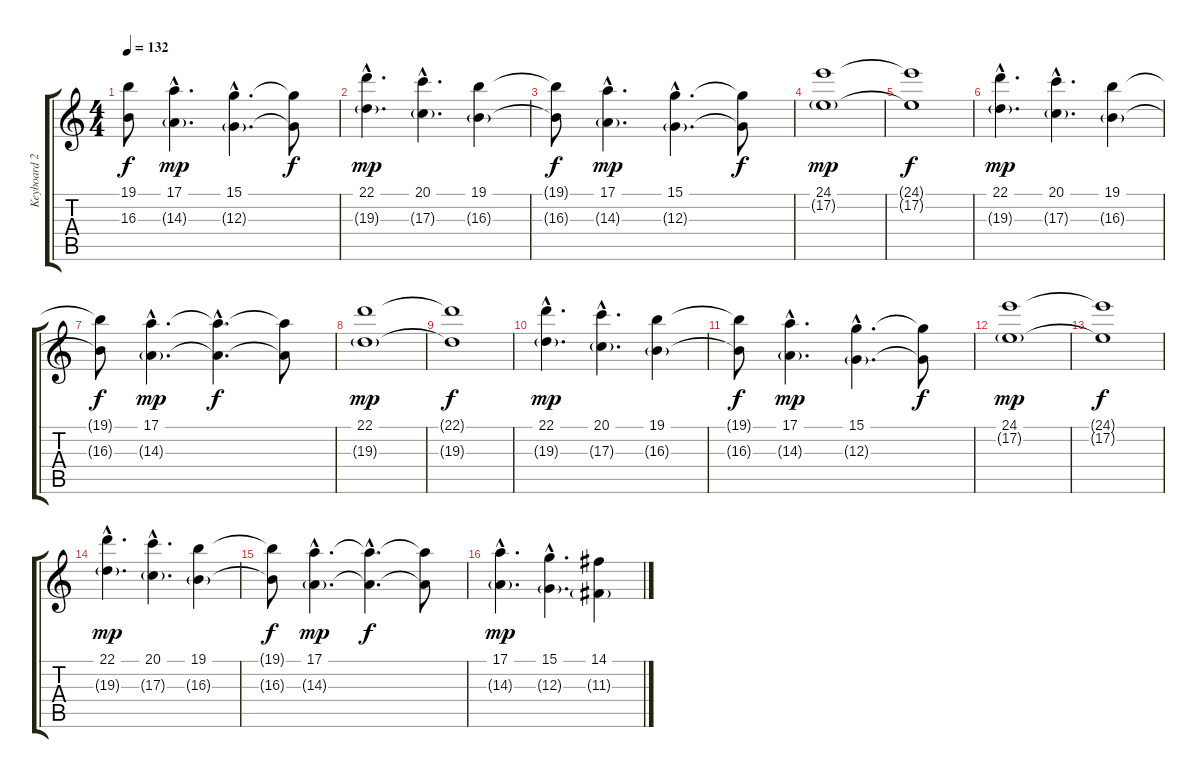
\track ("Keyboard 2" "Keyboard 2") {instrument stringensemble2}
\staff {score tabs}
\tuning (E4 B3 G3 D3 A2 E2) {hide}
\ts (4 4)
\tempo 132
\clef g2
\ks c
(19.1{t} 16.3{t}).8{dy f} (17.1{hac} 14.3{g hac}).4{d dy mp} (15.1{hac} 12.3{g hac}).4{d} (15.1{t} 12.3{t}).8{dy f} |
(22.1{hac} 19.3{g hac}).4{d dy mp} (20.1{hac} 17.3{g hac}).4{d} (19.1 16.3{g}).4 |
(19.1{t} 16.3{t}).8{dy f} (17.1{hac} 14.3{g hac}).4{d dy mp} (15.1{hac} 12.3{g hac}).4{d} (15.1{t} 12.3{t}).8{dy f} |
(24.1 17.2{g}).1{dy mp} |
(24.1{t} 17.2{t}).1{dy f} |
(22.1{hac} 19.3{g hac}).4{d dy mp} (20.1{hac} 17.3{g hac}).4{d} (19.1 16.3{g}).4 |
(19.1{t} 16.3{t}).8{dy f} (17.1{hac} 14.3{g hac}).4{d dy mp} (17.1{hac t} 14.3{hac t}).4{d dy f} (17.1{t} 14.3{t}).8 |
(22.1 19.3{g}).1{dy mp} |
(22.1{t} 19.3{t}).1{dy f} |
(22.1{hac} 19.3{g hac}).4{d dy mp} (20.1{hac} 17.3{g hac}).4{d} (19.1 16.3{g}).4 |
(19.1{t} 16.3{t}).8{dy f} (17.1{hac} 14.3{g hac}).4{d dy mp} (15.1{hac} 12.3{g hac}).4{d} (15.1{t} 12.3{t}).8{dy f} |
(24.1 17.2{g}).1{dy mp} |
(24.1{t} 17.2{t}).1{dy f} |
(22.1{hac} 19.3{g hac}).4{d dy mp} (20.1{hac} 17.3{g hac}).4{d} (19.1 16.3{g}).4 |
(19.1{t} 16.3{t}).8{dy f} (17.1{hac} 14.3{g hac}).4{d dy mp} (17.1{hac t} 14.3{hac t}).4{d dy f} (17.1{t} 14.3{t}).8 |
(17.1{hac} 14.3{g hac}).4{d dy mp} (15.1{hac} 12.3{g hac}).4{d} (14.1 11.3{g}).4
